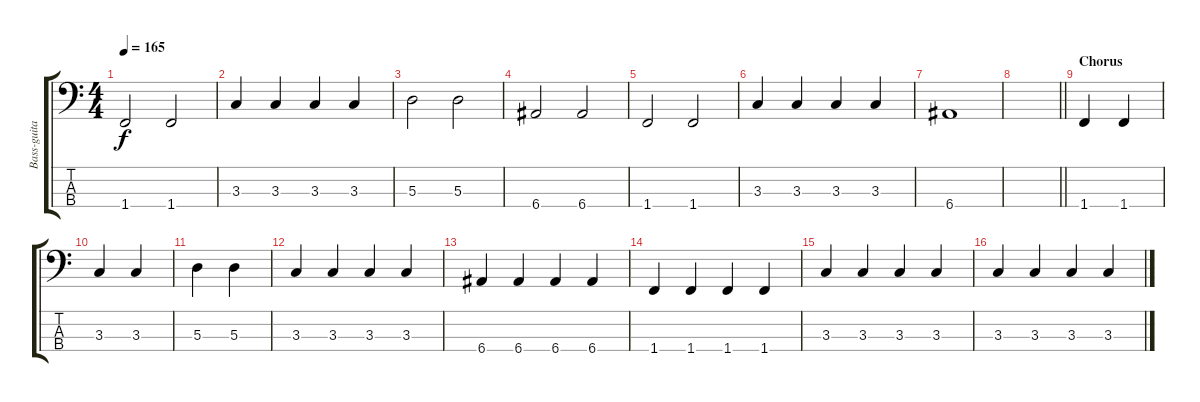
\track ("Bass-guitar" "Bass-guita") {instrument acousticbass}
\staff {score tabs}
\tuning (G2 D2 A1 E1) {hide}
\ts (4 4)
\tempo 165
\clef f4
\ks c
1.4.2{dy f} 1.4.2 |
3.3.4 3.3.4 3.3.4 3.3.4 |
5.3.2 5.3.2 |
6.4.2 6.4.2 |
1.4.2 1.4.2 |
3.3.4 3.3.4 3.3.4 3.3.4 |
6.4.1 |
\barLineRight lightlight
|
\section ("" "Chorus")
1.4.4 1.4.4 |
3.3.4 3.3.4 |
5.3.4 5.3.4 |
3.3.4 3.3.4 3.3.4 3.3.4 |
6.4.4 6.4.4 6.4.4 6.4.4 |
1.4.4 1.4.4 1.4.4 1.4.4 |
3.3.4 3.3.4 3.3.4 3.3.4 |
3.3.4 3.3.4 3.3.4 3.3.4
